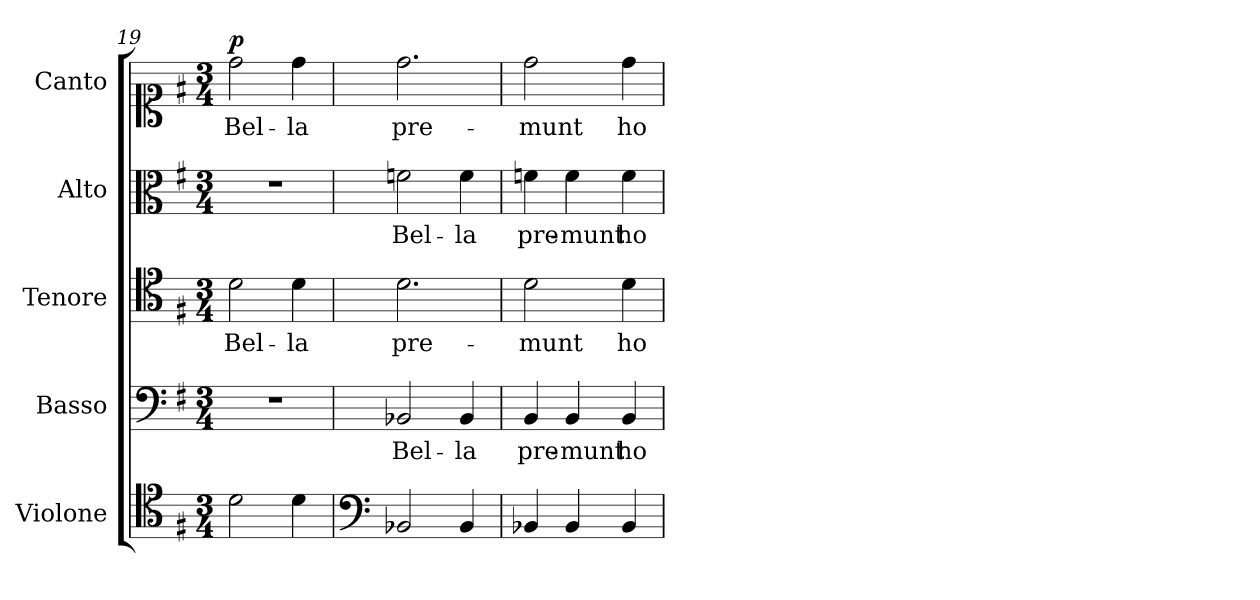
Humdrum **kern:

**kern	**kern	**text	**kern	**text	**kern	**text	**kern	**text	**dynam
*part5	*part4	*part4	*part3	*part3	*part2	*part2	*part1	*part1	*part1
*staff5	*staff4	*staff4	*staff3	*staff3	*staff2	*staff2	*staff1	*staff1	*staff1
*I"Violone	*I"Basso	*	*I"Tenore	*	*I"Alto	*	*I"Canto	*	*
*I'Vlne	*I'B	*	*I'T	*	*I'A	*	*I'C	*	*
*clefC4	*clefF4	*	*clefC4	*	*clefC3	*	*clefC1	*	*
*k[f#]	*k[f#]	*	*k[f#]	*	*k[f#]	*	*k[f#]	*	*
*G:	*G:	*	*G:	*	*G:	*	*G:	*	*
*M3/4	*M3/4	*	*M3/4	*	*M3/4	*	*M3/4	*	*
=19	=19	=19	=19	=19	=19	=19	=19	=19	=19
!	!	!	!	!	!	!	!	!	!LO:DY:a
2d\	2.r	.	2d\	Bel-	2.r	.	2dd\	Bel-	p
4d\	.	.	4d\	-la	.	.	4dd\	-la	.
=20	=20	=20	=20	=20	=20	=20	=20	=20	=20
*clefF4	*	*	*	*	*	*	*	*	*
2BB-X/	2BB-X/	Bel-	2.d\	pre-	2fn\	Bel-	2.dd\	pre-	.
4BB-/	4BB-/	-la	.	.	4f\	-la	.	.	.
=21	=21	=21	=21	=21	=21	=21	=21	=21	=21
4BB-X/	4BB/	pre-	2d\	-munt	4fn\	pre-	2dd\	-munt	.
4BB-/	4BB/	-munt	.	.	4f\	-munt	.	.	.
4BB-/	4BB/	ho-	4d\	ho-	4f\	ho-	4dd\	ho-	.
=	=	=	=	=	=	=	=	=	=
*-	*-	*-	*-	*-	*-	*-	*-	*-	*-
